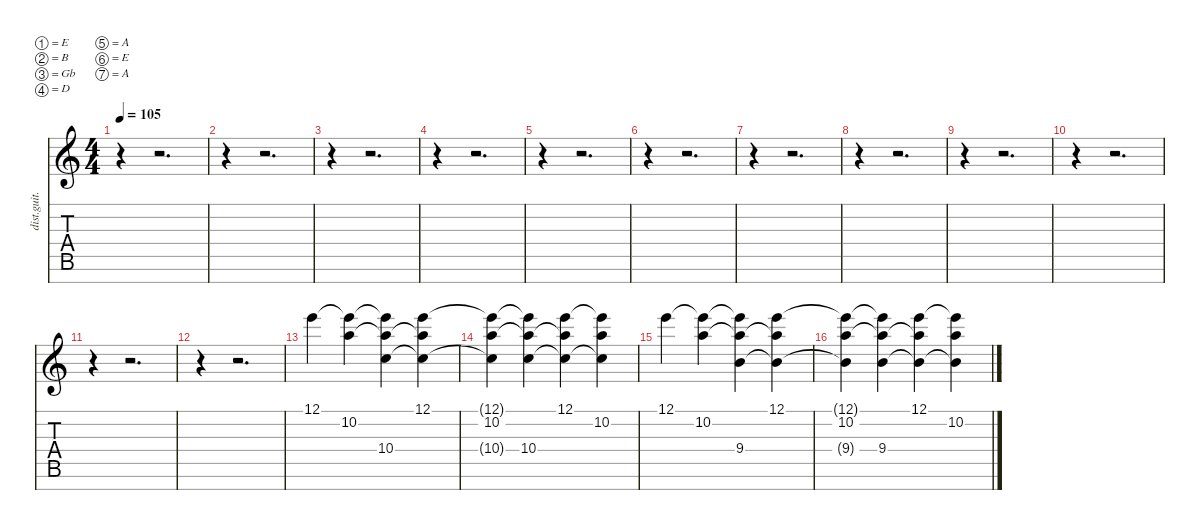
\defaultSystemsLayout 4
\hideDynamics
\bracketExtendMode nobrackets
\track ("Clean Guitar" "dist.guit.") {instrument distortionguitar}
\staff {score tabs}
\tuning (E4 B3 Gb3 D3 A2 E2 A1)
\ts (4 4)
\beaming (8 2 2 2 2)
\tempo 105
\clef g2
\ks c
r.4{dy mf} r.2{d} |
r.4 r.2{d} |
r.4 r.2{d} |
r.4 r.2{d} |
r.4 r.2{d} |
r.4 r.2{d} |
r.4 r.2{d} |
r.4 r.2{d} |
r.4 r.2{d} |
r.4 r.2{d} |
r.4 r.2{d} |
r.4 r.2{d} |
12.1.4 (12.1{t} 10.2).4 (12.1{t} 10.2{t} 10.4).4 (12.1 10.2{t} 10.4{t}).4 |
(12.1{t} 10.2 10.4{t}).4 (12.1{t} 10.2{t} 10.4).4 (12.1 10.2{t} 10.4{t}).4 (12.1{t} 10.2 10.4{t}).4 |
12.1.4 (12.1{t} 10.2).4 (12.1{t} 10.2{t} 9.4).4 (12.1 10.2{t} 9.4{t}).4 |
(12.1{t} 10.2 9.4{t}).4 (12.1{t} 10.2{t} 9.4).4 (12.1 10.2{t} 9.4{t}).4 (12.1{t} 10.2 9.4{t}).4
